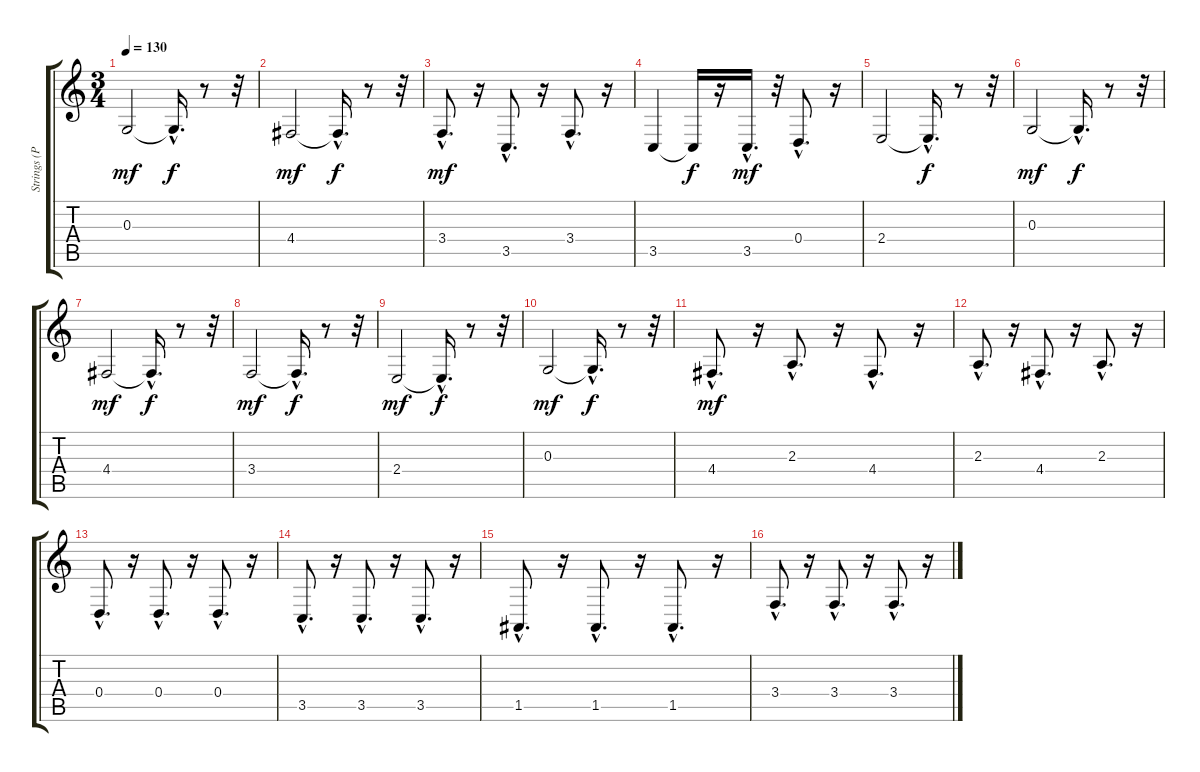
\track ("Strings (P52)" "Strings (P") {instrument synthstrings2}
\staff {score tabs}
\tuning (E4 B3 G3 D3 A2 E2) {hide}
\ts (3 4)
\tempo 130
\clef g2
\ks c
0.3.2{dy mf} 0.3{hac t}.16{d dy f} r.8 r.32 |
4.4.2{dy mf} 4.4{hac t}.16{d dy f} r.8 r.32 |
3.4{hac}.8{d dy mf} r.16 3.5{hac}.8{d} r.16 3.4{hac}.8{d} r.16 |
3.5.4 3.5{t}.16{dy f} r.16 3.5{hac}.16{d dy mf} r.32 0.4{hac}.8{d} r.16 |
2.4.2 2.4{hac t}.16{d dy f} r.8 r.32 |
0.3.2{dy mf} 0.3{hac t}.16{d dy f} r.8 r.32 |
4.4.2{dy mf} 4.4{hac t}.16{d dy f} r.8 r.32 |
3.4.2{dy mf} 3.4{hac t}.16{d dy f} r.8 r.32 |
2.4.2{dy mf} 2.4{hac t}.16{d dy f} r.8 r.32 |
0.3.2{dy mf} 0.3{hac t}.16{d dy f} r.8 r.32 |
4.4{hac}.8{d dy mf} r.16 2.3{hac}.8{d} r.16 4.4{hac}.8{d} r.16 |
2.3{hac}.8{d} r.16 4.4{hac}.8{d} r.16 2.3{hac}.8{d} r.16 |
0.4{hac}.8{d} r.16 0.4{hac}.8{d} r.16 0.4{hac}.8{d} r.16 |
3.5{hac}.8{d} r.16 3.5{hac}.8{d} r.16 3.5{hac}.8{d} r.16 |
1.5{hac}.8{d} r.16 1.5{hac}.8{d} r.16 1.5{hac}.8{d} r.16 |
3.4{hac}.8{d} r.16 3.4{hac}.8{d} r.16 3.4{hac}.8{d} r.16
